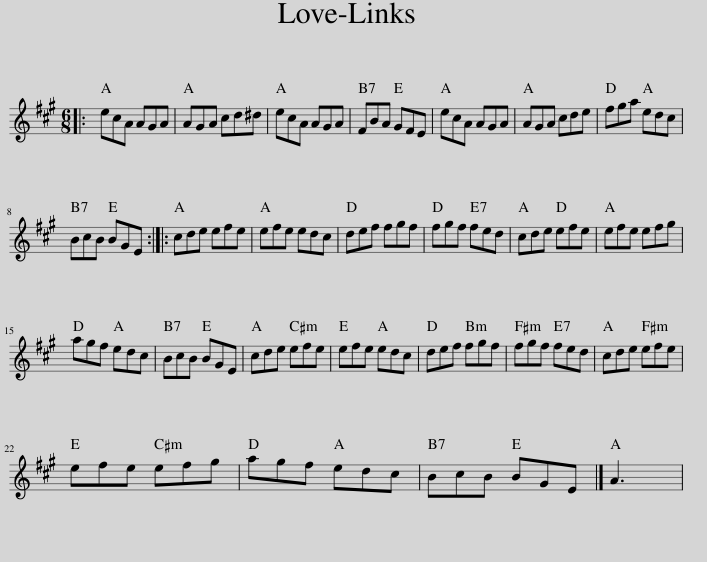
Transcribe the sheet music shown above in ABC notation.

X:1
L:1/8
M:6/8
I:linebreak $
K:A
V:1 treble
V:1
|: ecA AGA | AGA cd^d | ecA AGA | FBA GFE | ecA AGA | %5
 AGA cde | fga edc |$ BcB BGE :: cde efe | efe edc | %10
 def fgf | fgf fed | cde efe | efe efg |$ agf edc | %15
 BcB BGE | cde efe | efe edc | def fgf | fgf fed | %20
 cde efe |$ efe efg | agf edc | BcB BGE |] A3 | %25
